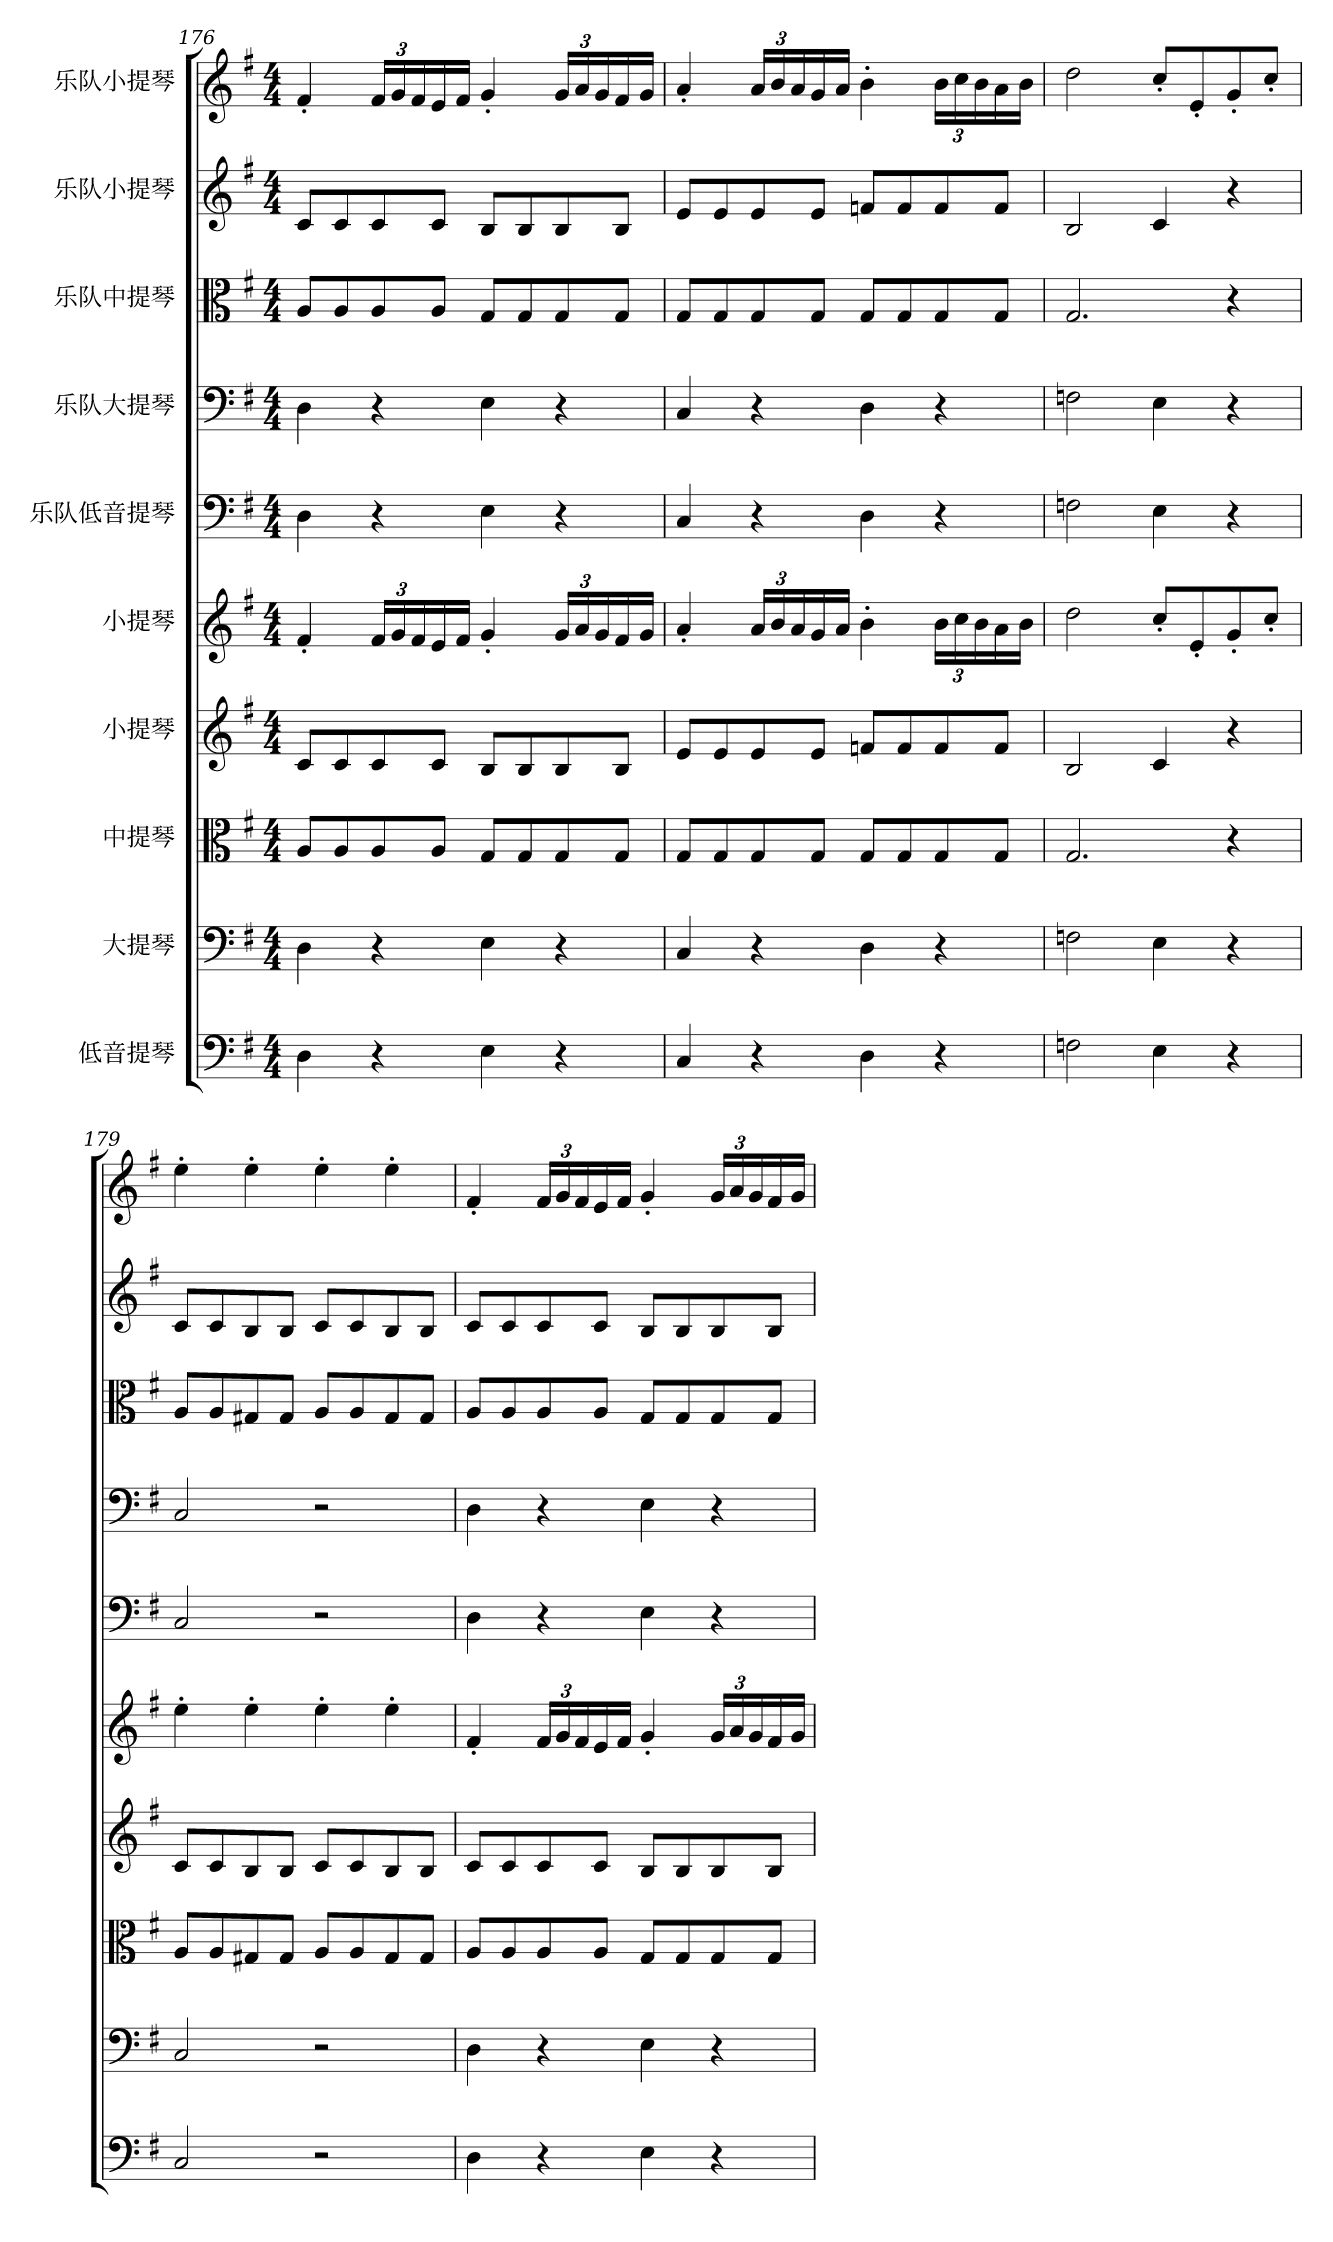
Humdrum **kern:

**kern	**kern	**kern	**kern	**kern	**kern	**kern	**kern	**kern	**kern
*part10	*part9	*part8	*part7	*part6	*part5	*part4	*part3	*part2	*part1
*staff10	*staff9	*staff8	*staff7	*staff6	*staff5	*staff4	*staff3	*staff2	*staff1
*I"低音提琴	*I"大提琴	*I"中提琴	*I"小提琴	*I"小提琴	*I"乐队低音提琴	*I"乐队大提琴	*I"乐队中提琴	*I"乐队小提琴	*I"乐队小提琴
*clefF4	*clefF4	*clefC3	*clefG2	*clefG2	*clefF4	*clefF4	*clefC3	*clefG2	*clefG2
*ITrd7c12	*	*	*	*	*ITrd7c12	*	*	*	*
*k[f#]	*k[f#]	*k[f#]	*k[f#]	*k[f#]	*k[f#]	*k[f#]	*k[f#]	*k[f#]	*k[f#]
*M4/4	*M4/4	*M4/4	*M4/4	*M4/4	*M4/4	*M4/4	*M4/4	*M4/4	*M4/4
=176	=176	=176	=176	=176	=176	=176	=176	=176	=176
4DD\	4D\	8A/L	8c/L	4f#'/	4DD\	4D\	8A/L	8c/L	4f#'/
.	.	8A/	8c/	.	.	.	8A/	8c/	.
*	*	*	*	*Xbrackettup	*	*	*	*	*Xbrackettup
4r	4r	8A/	8c/	24f#/LL	4r	4r	8A/	8c/	24f#/LL
.	.	.	.	24g/	.	.	.	.	24g/
.	.	.	.	24f#/	.	.	.	.	24f#/
.	.	8A/J	8c/J	16e/	.	.	8A/J	8c/J	16e/
.	.	.	.	16f#/JJ	.	.	.	.	16f#/JJ
4EE\	4E\	8G/L	8B/L	4g'/	4EE\	4E\	8G/L	8B/L	4g'/
.	.	8G/	8B/	.	.	.	8G/	8B/	.
4r	4r	8G/	8B/	24g/LL	4r	4r	8G/	8B/	24g/LL
.	.	.	.	24a/	.	.	.	.	24a/
.	.	.	.	24g/	.	.	.	.	24g/
.	.	8G/J	8B/J	16f#/	.	.	8G/J	8B/J	16f#/
.	.	.	.	16g/JJ	.	.	.	.	16g/JJ
!!LO:PB:g=z
=177	=177	=177	=177	=177	=177	=177	=177	=177	=177
4CC/	4C/	8G/L	8e/L	4a'/	4CC/	4C/	8G/L	8e/L	4a'/
.	.	8G/	8e/	.	.	.	8G/	8e/	.
4r	4r	8G/	8e/	24a/LL	4r	4r	8G/	8e/	24a/LL
.	.	.	.	24b/	.	.	.	.	24b/
.	.	.	.	24a/	.	.	.	.	24a/
.	.	8G/J	8e/J	16g/	.	.	8G/J	8e/J	16g/
.	.	.	.	16a/JJ	.	.	.	.	16a/JJ
4DD\	4D\	8G/L	8fn/L	4b'\	4DD\	4D\	8G/L	8fn/L	4b'\
.	.	8G/	8f/	.	.	.	8G/	8f/	.
4r	4r	8G/	8f/	24b\LL	4r	4r	8G/	8f/	24b\LL
.	.	.	.	24cc\	.	.	.	.	24cc\
.	.	.	.	24b\	.	.	.	.	24b\
.	.	8G/J	8f/J	16a\	.	.	8G/J	8f/J	16a\
.	.	.	.	16b\JJ	.	.	.	.	16b\JJ
=178	=178	=178	=178	=178	=178	=178	=178	=178	=178
2FFn\	2Fn\	2.G/	2B/	2dd\	2FFn\	2Fn\	2.G/	2B/	2dd\
4EE\	4E\	.	4c/	8cc'/L	4EE\	4E\	.	4c/	8cc'/L
.	.	.	.	8e'/	.	.	.	.	8e'/
4r	4r	4r	4r	8g'/	4r	4r	4r	4r	8g'/
.	.	.	.	8cc'/J	.	.	.	.	8cc'/J
=179	=179	=179	=179	=179	=179	=179	=179	=179	=179
2CC/	2C/	8A/L	8c/L	4ee'\	2CC/	2C/	8A/L	8c/L	4ee'\
.	.	8A/	8c/	.	.	.	8A/	8c/	.
.	.	8G#X/	8B/	4ee'\	.	.	8G#X/	8B/	4ee'\
.	.	8G#/J	8B/J	.	.	.	8G#/J	8B/J	.
2r	2r	8A/L	8c/L	4ee'\	2r	2r	8A/L	8c/L	4ee'\
.	.	8A/	8c/	.	.	.	8A/	8c/	.
.	.	8G#/	8B/	4ee'\	.	.	8G#/	8B/	4ee'\
.	.	8G#/J	8B/J	.	.	.	8G#/J	8B/J	.
!!LO:PB:g=z
=180	=180	=180	=180	=180	=180	=180	=180	=180	=180
4DD\	4D\	8A/L	8c/L	4f#'/	4DD\	4D\	8A/L	8c/L	4f#'/
.	.	8A/	8c/	.	.	.	8A/	8c/	.
4r	4r	8A/	8c/	24f#/LL	4r	4r	8A/	8c/	24f#/LL
.	.	.	.	24g/	.	.	.	.	24g/
.	.	.	.	24f#/	.	.	.	.	24f#/
.	.	8A/J	8c/J	16e/	.	.	8A/J	8c/J	16e/
.	.	.	.	16f#/JJ	.	.	.	.	16f#/JJ
4EE\	4E\	8G/L	8B/L	4g'/	4EE\	4E\	8G/L	8B/L	4g'/
.	.	8G/	8B/	.	.	.	8G/	8B/	.
4r	4r	8G/	8B/	24g/LL	4r	4r	8G/	8B/	24g/LL
.	.	.	.	24a/	.	.	.	.	24a/
.	.	.	.	24g/	.	.	.	.	24g/
.	.	8G/J	8B/J	16f#/	.	.	8G/J	8B/J	16f#/
.	.	.	.	16g/JJ	.	.	.	.	16g/JJ
=	=	=	=	=	=	=	=	=	=
*-	*-	*-	*-	*-	*-	*-	*-	*-	*-
